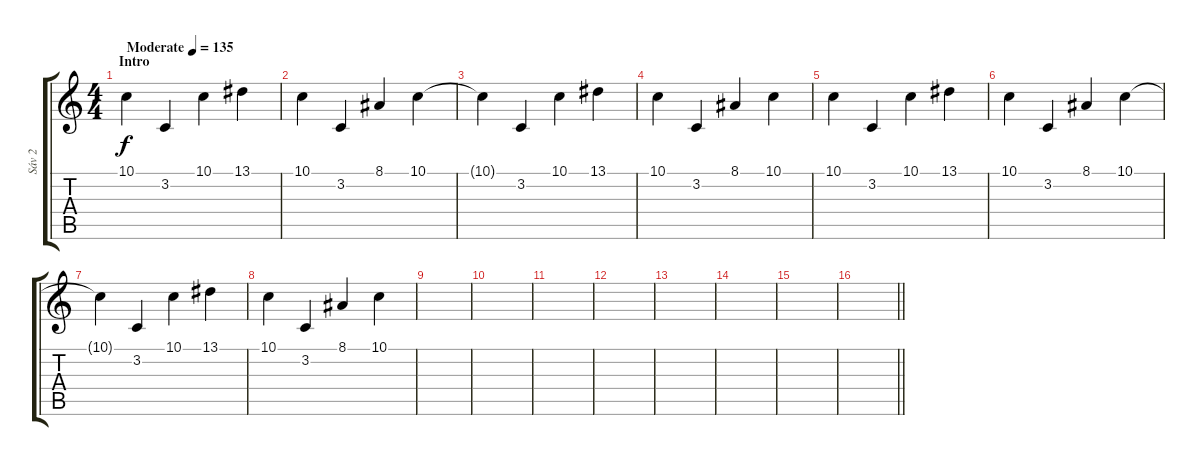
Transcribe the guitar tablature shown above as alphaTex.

\track ("Sáv 2" "Sáv 2") {instrument lead2sawtooth}
\staff {score tabs}
\tuning (D4 A3 F3 C3 G2 C2) {hide}
\ts (4 4)
\section ("" "Intro")
\tempo (135 "Moderate")
\clef g2
\ks c
10.1.4{dy f instrument lead2sawtooth} 3.2.4 10.1.4 13.1.4 |
10.1.4 3.2.4 8.1.4 10.1.4 |
10.1{t}.4 3.2.4 10.1.4 13.1.4 |
10.1.4 3.2.4 8.1.4 10.1.4 |
10.1.4 3.2.4 10.1.4 13.1.4 |
10.1.4 3.2.4 8.1.4 10.1.4 |
10.1{t}.4 3.2.4 10.1.4 13.1.4 |
10.1.4 3.2.4 8.1.4 10.1.4 |
|
|
|
|
|
|
|
\barLineRight lightlight
